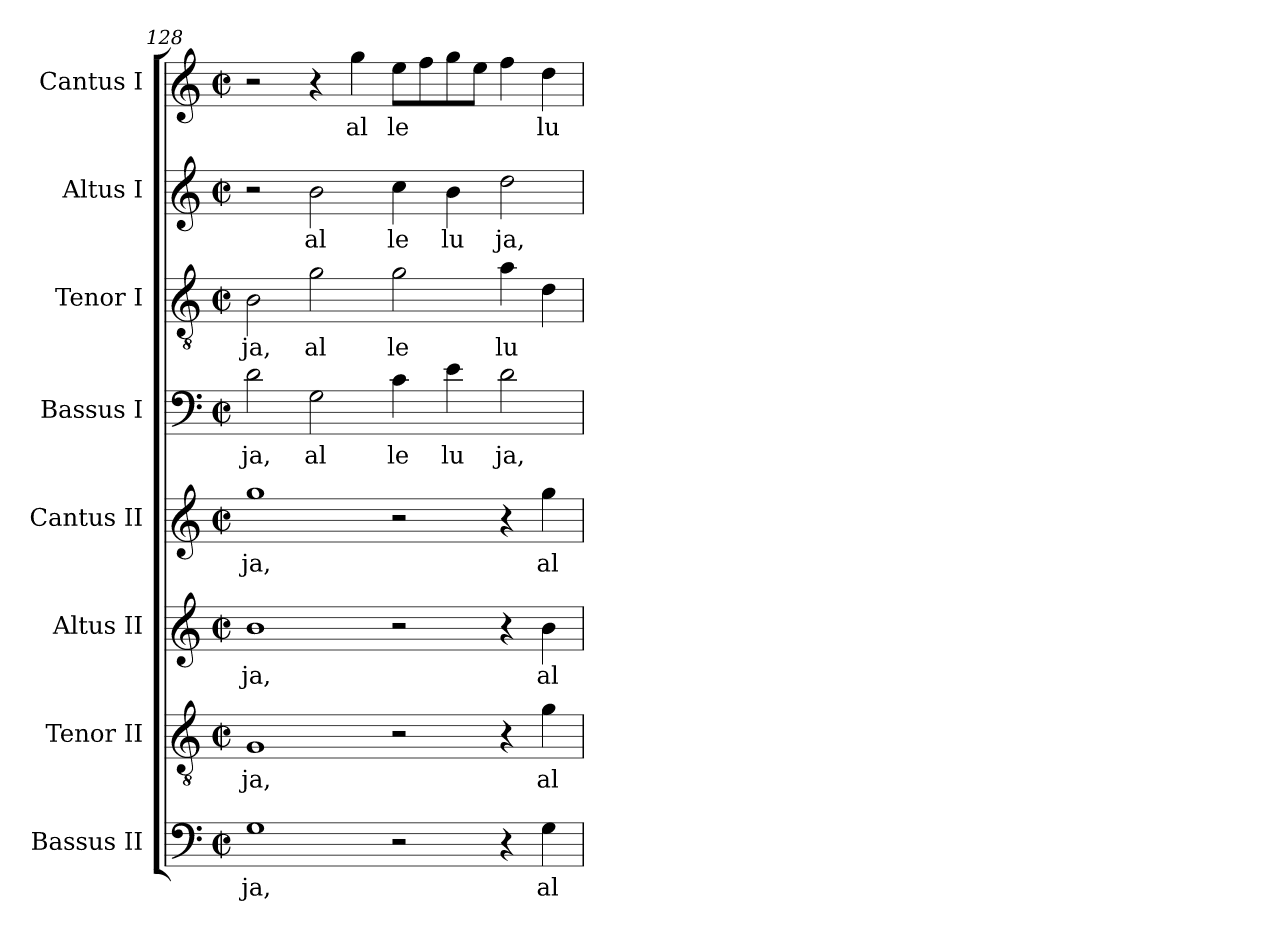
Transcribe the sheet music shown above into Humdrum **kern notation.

**kern	**text	**kern	**text	**kern	**text	**kern	**text	**kern	**text	**kern	**text	**kern	**text	**kern	**text
*part8	*part8	*part7	*part7	*part6	*part6	*part5	*part5	*part4	*part4	*part3	*part3	*part2	*part2	*part1	*part1
*staff8	*staff8	*staff7	*staff7	*staff6	*staff6	*staff5	*staff5	*staff4	*staff4	*staff3	*staff3	*staff2	*staff2	*staff1	*staff1
*I"Bassus II	*	*I"Tenor II	*	*I"Altus II	*	*I"Cantus II	*	*I"Bassus I	*	*I"Tenor I	*	*I"Altus I	*	*I"Cantus I	*
*clefF4	*	*clefGv2	*	*clefG2	*	*clefG2	*	*clefF4	*	*clefGv2	*	*clefG2	*	*clefG2	*
*M2/2	*	*M2/2	*	*M2/2	*	*M2/2	*	*M2/2	*	*M2/2	*	*M2/2	*	*M2/2	*
*met(c|)	*	*met(c|)	*	*met(c|)	*	*met(c|)	*	*met(c|)	*	*met(c|)	*	*met(c|)	*	*met(c|)	*
=128	=128	=128	=128	=128	=128	=128	=128	=128	=128	=128	=128	=128	=128	=128	=128
!	!LO:LY:b:cj	!	!LO:LY:b:cj	!	!LO:LY:b:cj	!	!LO:LY:b:cj	!	!LO:LY:b:cj	!	!LO:LY:b:cj	!	!	!	!
1G	ja,	1G	ja,	1b	ja,	1gg	-ja,	2d\	ja,	2B\	ja,	2r	.	2r	.
!	!	!	!	!	!	!	!	!	!LO:LY:b:cj	!	!LO:LY:b:cj	!	!LO:LY:b:cj	!	!
.	.	.	.	.	.	.	.	2G\	al	2g\	al	2b\	al	4r	.
!	!	!	!	!	!	!	!	!	!	!	!	!	!	!	!LO:LY:b:cj
.	.	.	.	.	.	.	.	.	.	.	.	.	.	4gg\	al
!	!	!	!	!	!	!	!	!	!LO:LY:b:cj	!	!LO:LY:b:cj	!	!LO:LY:b:cj	!	!LO:LY:b:cj
2r	.	2r	.	2r	.	2r	.	4c\	le	2g\	le	4cc\	le	8ee\L	le
.	.	.	.	.	.	.	.	.	.	.	.	.	.	8ff\	.
!	!	!	!	!	!	!	!	!	!LO:LY:b:cj	!	!	!	!LO:LY:b:cj	!	!
.	.	.	.	.	.	.	.	4e\	lu	.	.	4b\	lu	8gg\	.
.	.	.	.	.	.	.	.	.	.	.	.	.	.	8ee\J	.
!	!	!	!	!	!	!	!	!	!LO:LY:b:cj	!	!LO:LY:b:cj	!	!LO:LY:b:cj	!	!
4r	.	4r	.	4r	.	4r	.	2d\	ja,	4a\	lu	2dd\	ja,	4ff\	.
!	!LO:LY:b:cj	!	!LO:LY:b:cj	!	!LO:LY:b:cj	!	!LO:LY:b:cj	!	!	!	!	!	!	!	!LO:LY:b:cj
4G\	al	4g\	al	4b\	al	4gg\	al-	.	.	4d\	.	.	.	4dd\	lu
=	=	=	=	=	=	=	=	=	=	=	=	=	=	=	=
*-	*-	*-	*-	*-	*-	*-	*-	*-	*-	*-	*-	*-	*-	*-	*-
